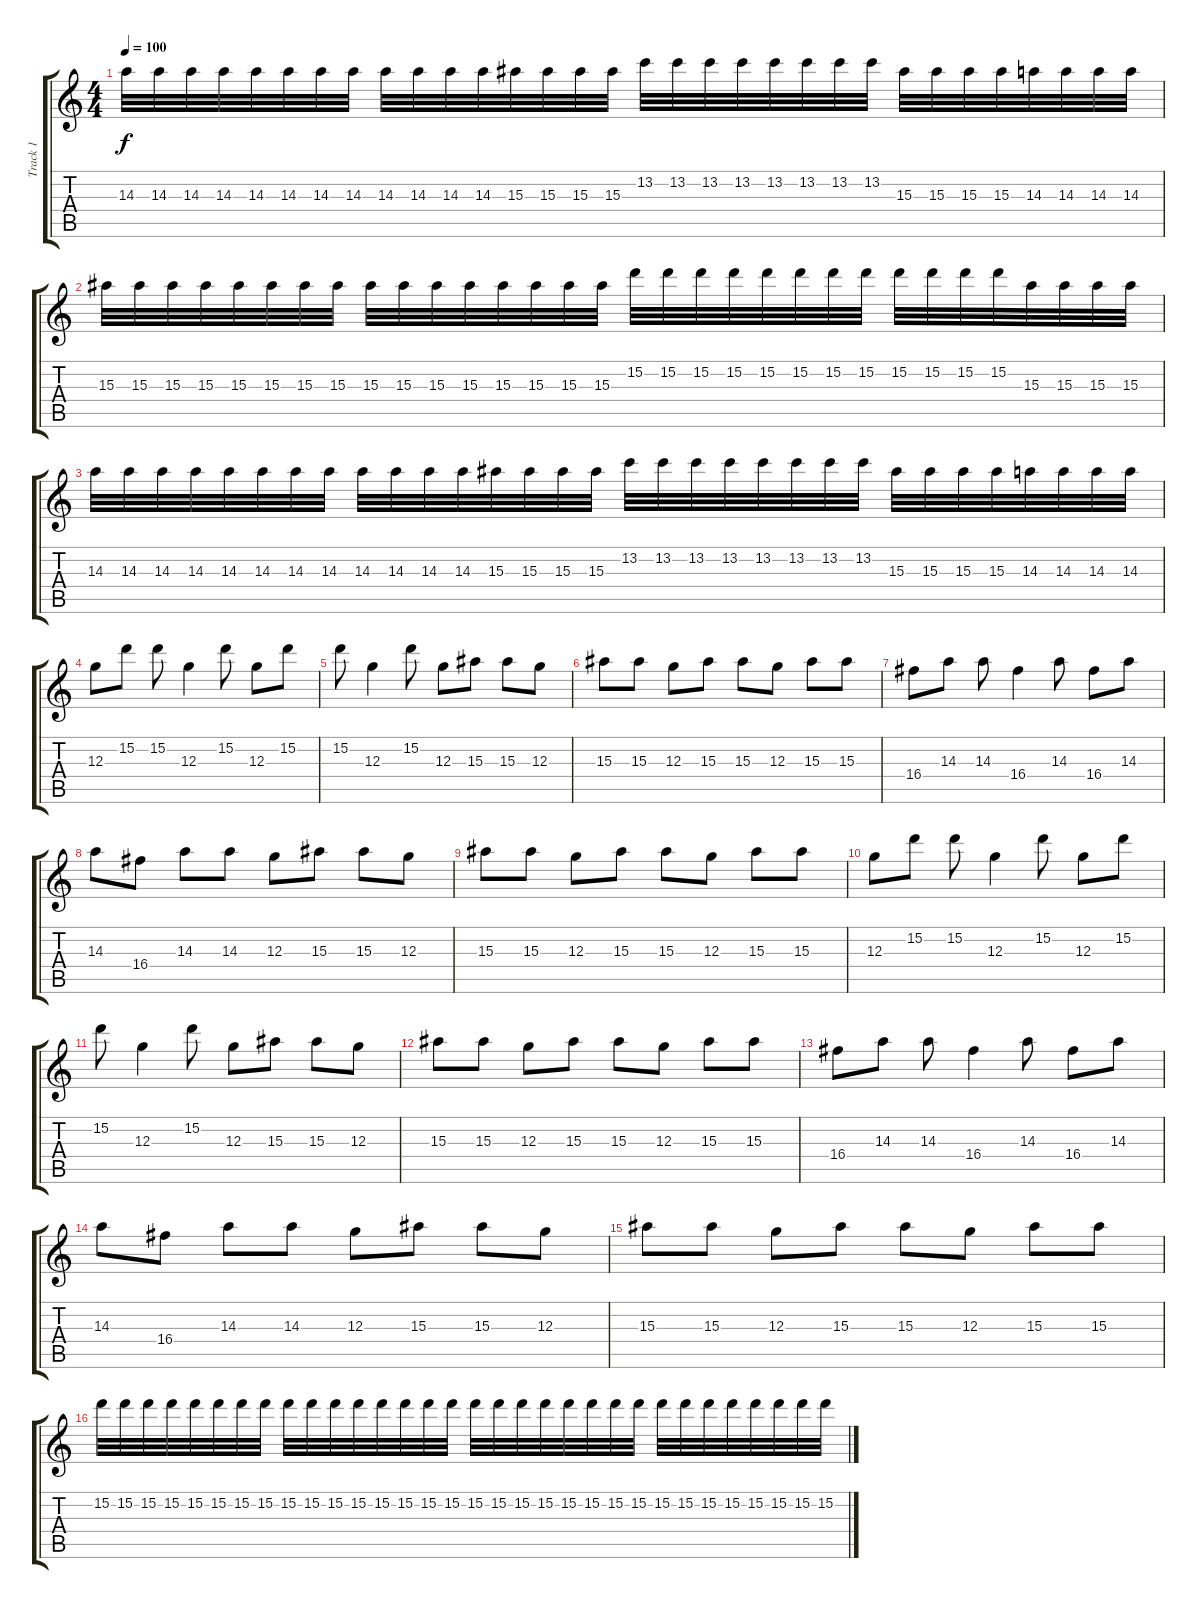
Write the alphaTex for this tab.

\track ("Track 1" "Track 1") {instrument distortionguitar}
\staff {score tabs}
\tuning (E4 B3 G3 D3 A2 E2) {hide}
\ts (4 4)
\tempo 100
\clef g2
\ks c
14.3.32{dy f} 14.3.32 14.3.32 14.3.32 14.3.32 14.3.32 14.3.32 14.3.32 14.3.32 14.3.32 14.3.32 14.3.32 15.3.32 15.3.32 15.3.32 15.3.32 13.2.32 13.2.32 13.2.32 13.2.32 13.2.32 13.2.32 13.2.32 13.2.32 15.3.32 15.3.32 15.3.32 15.3.32 14.3.32 14.3.32 14.3.32 14.3.32 |
15.3.32 15.3.32 15.3.32 15.3.32 15.3.32 15.3.32 15.3.32 15.3.32 15.3.32 15.3.32 15.3.32 15.3.32 15.3.32 15.3.32 15.3.32 15.3.32 15.2.32 15.2.32 15.2.32 15.2.32 15.2.32 15.2.32 15.2.32 15.2.32 15.2.32 15.2.32 15.2.32 15.2.32 15.3.32 15.3.32 15.3.32 15.3.32 |
14.3.32 14.3.32 14.3.32 14.3.32 14.3.32 14.3.32 14.3.32 14.3.32 14.3.32 14.3.32 14.3.32 14.3.32 15.3.32 15.3.32 15.3.32 15.3.32 13.2.32 13.2.32 13.2.32 13.2.32 13.2.32 13.2.32 13.2.32 13.2.32 15.3.32 15.3.32 15.3.32 15.3.32 14.3.32 14.3.32 14.3.32 14.3.32 |
12.3.8 15.2.8 15.2.8 12.3.4 15.2.8 12.3.8 15.2.8 |
15.2.8 12.3.4 15.2.8 12.3.8 15.3.8 15.3.8 12.3.8 |
15.3.8 15.3.8 12.3.8 15.3.8 15.3.8 12.3.8 15.3.8 15.3.8 |
16.4.8 14.3.8 14.3.8 16.4.4 14.3.8 16.4.8 14.3.8 |
14.3.8 16.4.8 14.3.8 14.3.8 12.3.8 15.3.8 15.3.8 12.3.8 |
15.3.8 15.3.8 12.3.8 15.3.8 15.3.8 12.3.8 15.3.8 15.3.8 |
12.3.8 15.2.8 15.2.8 12.3.4 15.2.8 12.3.8 15.2.8 |
15.2.8 12.3.4 15.2.8 12.3.8 15.3.8 15.3.8 12.3.8 |
15.3.8 15.3.8 12.3.8 15.3.8 15.3.8 12.3.8 15.3.8 15.3.8 |
16.4.8 14.3.8 14.3.8 16.4.4 14.3.8 16.4.8 14.3.8 |
14.3.8 16.4.8 14.3.8 14.3.8 12.3.8 15.3.8 15.3.8 12.3.8 |
15.3.8 15.3.8 12.3.8 15.3.8 15.3.8 12.3.8 15.3.8 15.3.8 |
15.2.32 15.2.32 15.2.32 15.2.32 15.2.32 15.2.32 15.2.32 15.2.32 15.2.32 15.2.32 15.2.32 15.2.32 15.2.32 15.2.32 15.2.32 15.2.32 15.2.32 15.2.32 15.2.32 15.2.32 15.2.32 15.2.32 15.2.32 15.2.32 15.2.32 15.2.32 15.2.32 15.2.32 15.2.32 15.2.32 15.2.32 15.2.32
